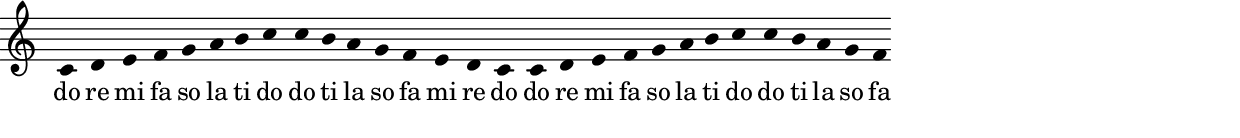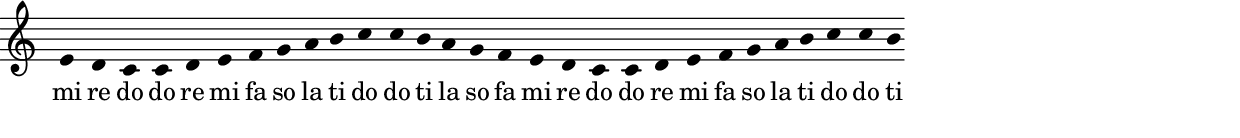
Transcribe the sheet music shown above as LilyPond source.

\transpose %{OOoLilyPondCustom1%}c c%{OOoLilyPondEnd%} 
{
%{OOoLilyPondCode%}\key c \major

\relative c' {
  c4 d e f  g a b c
  c b a g   f e d c
  c4 d e f  g a b c
  c b a g   f e d c
  c4 d e f  g a b c
  c b a g   f e d c
  c4 d e f  g a b c
  c b a g   f e d c
} 
\addlyrics { 
  do re mi fa so la ti do
  do ti la so fa mi re do
  do re mi fa so la ti do
  do ti la so fa mi re do
  do re mi fa so la ti do
  do ti la so fa mi re do
  do re mi fa so la ti do
  do ti la so fa mi re do
}
%{OOoLilyPondEnd%}
}

\include "lilypond-book-preamble.ly"
#(set-global-staff-size #!OOoLilyPondStaffSize!# 20 #!OOoLilyPondEnd!#)

%                         #!  and  !#  enclose block comments in scheme.
%                                      just as  
%                         %{  and  %}  do in LilyPond expressions.
%
%   In your templates, you can use either of them for tags like "OOoLilyPondStaffSize" etc. 
%   On compilation, OLy will use scheme block comments for OOoLilyPondStaffSize (as above), 
%   all other tags will be written with LilyPond block comments. 

\paper {
  ragged-right = %{OOoLilyPondCustom2%}##t%{OOoLilyPondEnd%} 
  line-width = %{OOoLilyPondLineWidth%}17\cm%{OOoLilyPondEnd%}
}

\layout {
  indent = 0 \cm
  \context {
    \Staff
    
%      The code between the following two tags will be visible for LilyPond if Option1 is set to FALSE.
%      (It will be commented out if Option3 is set to TRUE.)

    %{OOoLilyPondOption3False%}\remove "Time_signature_engraver"%{OOoLilyPondEnd%}
    
%      The code between the following two tags will be visible for LilyPond if Option1 is set to TRUE.
%      (It will be commented out if Option3 is set to FALSE.)

    %{OOoLilyPondOption3True%}\numericTimeSignature%{OOoLilyPondEnd%}
    
%      NOTE: A pair of tags cannot be used multiple times in a template!
    
    %{OOoLilyPondOption2False%}\remove "Bar_engraver"%{OOoLilyPondEnd%}
  }
  \context {
    \Score
    %{OOoLilyPondOption1False%}\remove "Bar_number_engraver"%{OOoLilyPondEnd%}
    \override Score.BarNumber.break-visibility = #'#(#t #t #t)
  }
  \context {
    \Voice
    %{OOoLilyPondOption4False%}\remove "Stem_engraver"%{OOoLilyPondEnd%}
  }
}

% The following OOoLilyPond settings would cause compilation errors, 
% therefore they must be preceeded by a comment sign (%)!

% Values (##t or ##f) for CheckBoxes (Option1 ... Option4)

% %{OOoLilyPondOption1Value%}##t%{OOoLilyPondEnd%}
% %{OOoLilyPondOption2Value%}##t%{OOoLilyPondEnd%}
% %{OOoLilyPondOption3Value%}##t%{OOoLilyPondEnd%}
% %{OOoLilyPondOption4Value%}##t%{OOoLilyPondEnd%}

% Here you can define new labels for dialog control elements:

% %{OOoLilyPondCustom1Label%}Transpose:%{OOoLilyPondEnd%}
% %{OOoLilyPondCustom2Label%}ragged-right%{OOoLilyPondEnd%}
% %{OOoLilyPondOption1Label%}Bar numbers%{OOoLilyPondEnd%}
% %{OOoLilyPondOption2Label%}Bars%{OOoLilyPondEnd%}
% %{OOoLilyPondOption3Label%}Time sig.%{OOoLilyPondEnd%}
% %{OOoLilyPondOption4Label%}Stems%{OOoLilyPondEnd%}

% Even the "Line Width" and "Staff Size" labels can be changed: 
% use "OOoLilyPondLineWidthLabel" or "OOoLilyPondStaffSizeLabel" as above.
